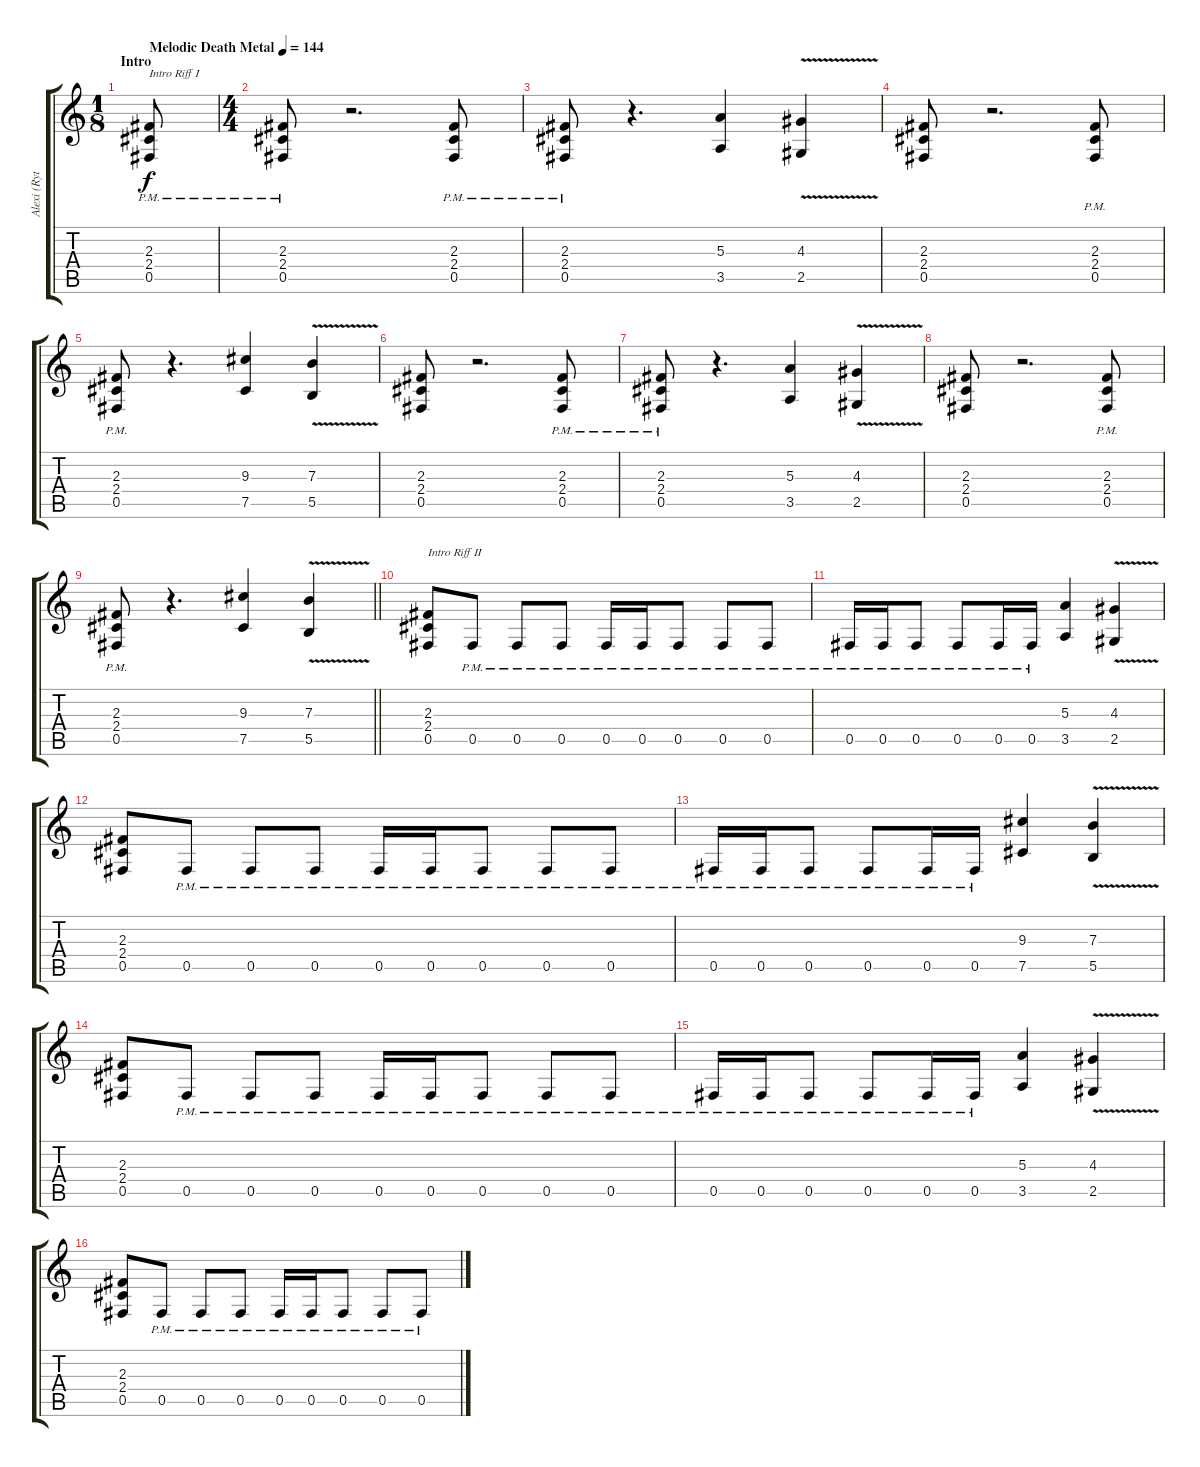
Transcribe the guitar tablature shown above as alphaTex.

\track ("Alexi (Rythm Guitar)" "Alexi (Ryt") {instrument distortionguitar}
\staff {score tabs}
\tuning (Db4 Ab3 E3 B2 Gb2 Db2) {hide}
\ts (1 8)
\section ("" "Intro")
\tempo (144 "Melodic Death Metal")
\clef g2
\ks c
(2.3{pm} 2.4{pm} 0.5{pm}).8{txt "Intro Riff I" dy f volume 13 balance 2 instrument distortionguitar} |
\ts (4 4)
(2.3{pm} 2.4{pm} 0.5{pm}).8 r.2{d} (2.3{pm} 2.4{pm} 0.5{pm}).8 |
(2.3{pm} 2.4{pm} 0.5{pm}).8 r.4{d} (5.3 3.5).4 (4.3{v} 2.5{v}).4 |
(2.3 2.4 0.5).8 r.2{d} (2.3{pm} 2.4{pm} 0.5{pm}).8 |
(2.3{pm} 2.4{pm} 0.5{pm}).8 r.4{d} (9.3 7.5).4 (7.3{v} 5.5{v}).4 |
(2.3 2.4 0.5).8 r.2{d} (2.3{pm} 2.4{pm} 0.5{pm}).8 |
(2.3{pm} 2.4{pm} 0.5{pm}).8 r.4{d} (5.3 3.5).4 (4.3{v} 2.5{v}).4 |
(2.3 2.4 0.5).8 r.2{d} (2.3{pm} 2.4{pm} 0.5{pm}).8 |
\barLineRight lightlight
(2.3{pm} 2.4{pm} 0.5{pm}).8 r.4{d} (9.3 7.5).4 (7.3{v} 5.5{v}).4 |
(2.3 2.4 0.5).8{txt "Intro Riff II"} 0.5{pm}.8 0.5{pm}.8 0.5{pm}.8 0.5{pm}.16 0.5{pm}.16 0.5{pm}.8 0.5{pm}.8 0.5{pm}.8 |
0.5{pm}.16 0.5{pm}.16 0.5{pm}.8 0.5{pm}.8 0.5{pm}.16 0.5{pm}.16 (5.3 3.5).4 (4.3{v} 2.5{v}).4 |
(2.3 2.4 0.5).8 0.5{pm}.8 0.5{pm}.8 0.5{pm}.8 0.5{pm}.16 0.5{pm}.16 0.5{pm}.8 0.5{pm}.8 0.5{pm}.8 |
0.5{pm}.16 0.5{pm}.16 0.5{pm}.8 0.5{pm}.8 0.5{pm}.16 0.5{pm}.16 (9.3 7.5).4 (7.3{v} 5.5{v}).4 |
(2.3 2.4 0.5).8 0.5{pm}.8 0.5{pm}.8 0.5{pm}.8 0.5{pm}.16 0.5{pm}.16 0.5{pm}.8 0.5{pm}.8 0.5{pm}.8 |
0.5{pm}.16 0.5{pm}.16 0.5{pm}.8 0.5{pm}.8 0.5{pm}.16 0.5{pm}.16 (5.3 3.5).4 (4.3{v} 2.5{v}).4 |
(2.3 2.4 0.5).8 0.5{pm}.8 0.5{pm}.8 0.5{pm}.8 0.5{pm}.16 0.5{pm}.16 0.5{pm}.8 0.5{pm}.8 0.5{pm}.8
